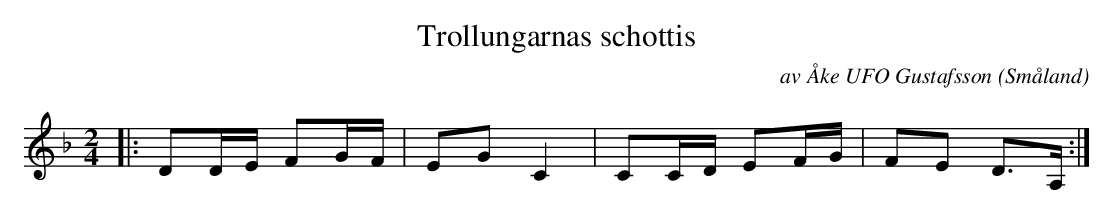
X:1
T:Trollungarnas schottis
C:av Åke UFO Gustafsson
O:Småland
M:2/4
L:1/8
K:F
|: DD/E/  FG/F/ | EG C2 | CC/D/ EF/G/ | FE D>A, :|
